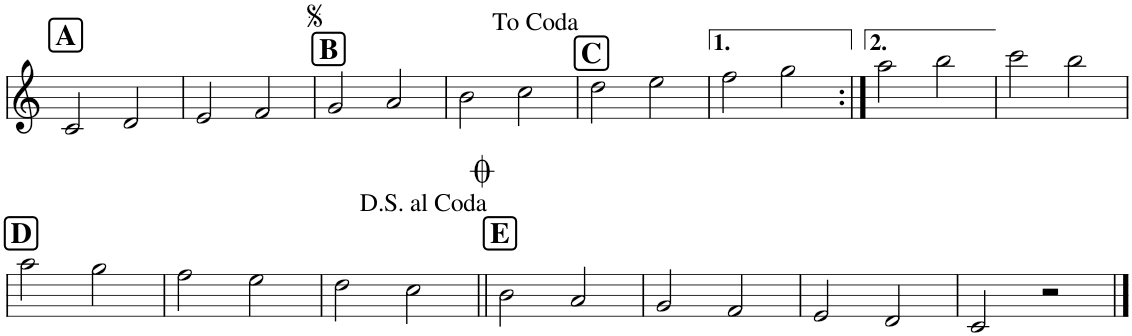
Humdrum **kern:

**kern
*part1
*staff1
*I"Alto Saxophone
*I'A Sax
*clefG2
*Trd5c9
*k[]
=1
!LO:TX:a:B:t=A
2c/
2d/
=2
2e/
2f/
=3
!LO:TX:a:B:t=B
2g/
2a/
=4
2b\
2cc\
=5
!LO:TX:a:B:t=C
2dd\
2ee\
=6
2ff\
2gg\
=7:|!
2aa\
2bb\
=8
2ccc\
2bb\
!!LO:LB:g=z
=9
!LO:TX:a:B:t=D
2aa\
2gg\
=10
2ff\
2ee\
=11
2dd\
2cc\
=12||
!LO:TX:a:B:t=E
2b\
2a/
=13
2g/
2f/
=14
2e/
2d/
=15
2c/
2r
==
*-
